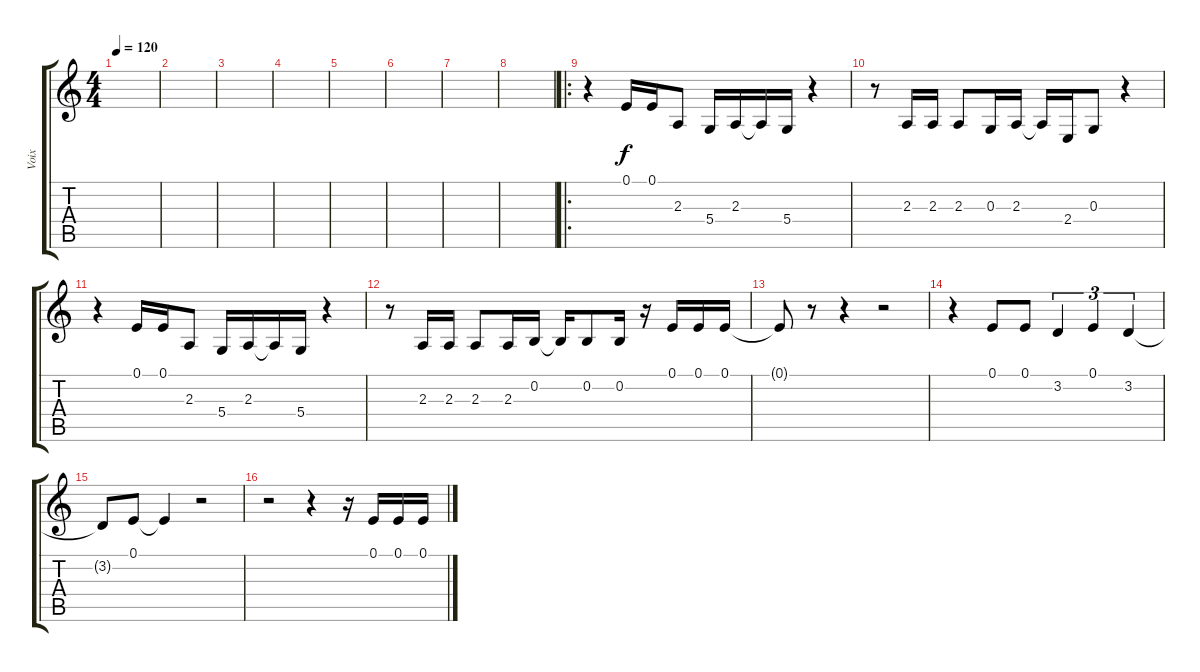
\track ("Voix" "Voix") {instrument harmonica}
\staff {score tabs}
\tuning (E4 B3 G3 D3 A2 E2) {hide}
\ts (4 4)
\tempo 120
\clef g2
\ks c
|
|
|
|
|
|
|
|
\ro
r.4 0.1.16 0.1.16 2.3.8 5.4.16 2.3.16 2.3{t}.16 5.4.16 r.4 |
r.8 2.3.16 2.3.16 2.3.8 0.3.16 2.3.16 2.3{t}.16 2.4.16 0.3.8 r.4 |
r.4 0.1.16 0.1.16 2.3.8 5.4.16 2.3.16 2.3{t}.16 5.4.16 r.4 |
r.8 2.3.16 2.3.16 2.3.8 2.3.16 0.2.16 0.2{t}.16 0.2.8 0.2.16 r.16 0.1.16 0.1.16 0.1.16 |
0.1{t}.8 r.8 r.4 r.2 |
r.4 0.1.8 0.1.8 3.2.4{tu (3 2)} 0.1.4{tu (3 2)} 3.2.4{tu (3 2)} |
3.2{t}.8 0.1.8 0.1{t}.4 r.2 |
r.2 r.4 r.16 0.1.16 0.1.16 0.1.16
